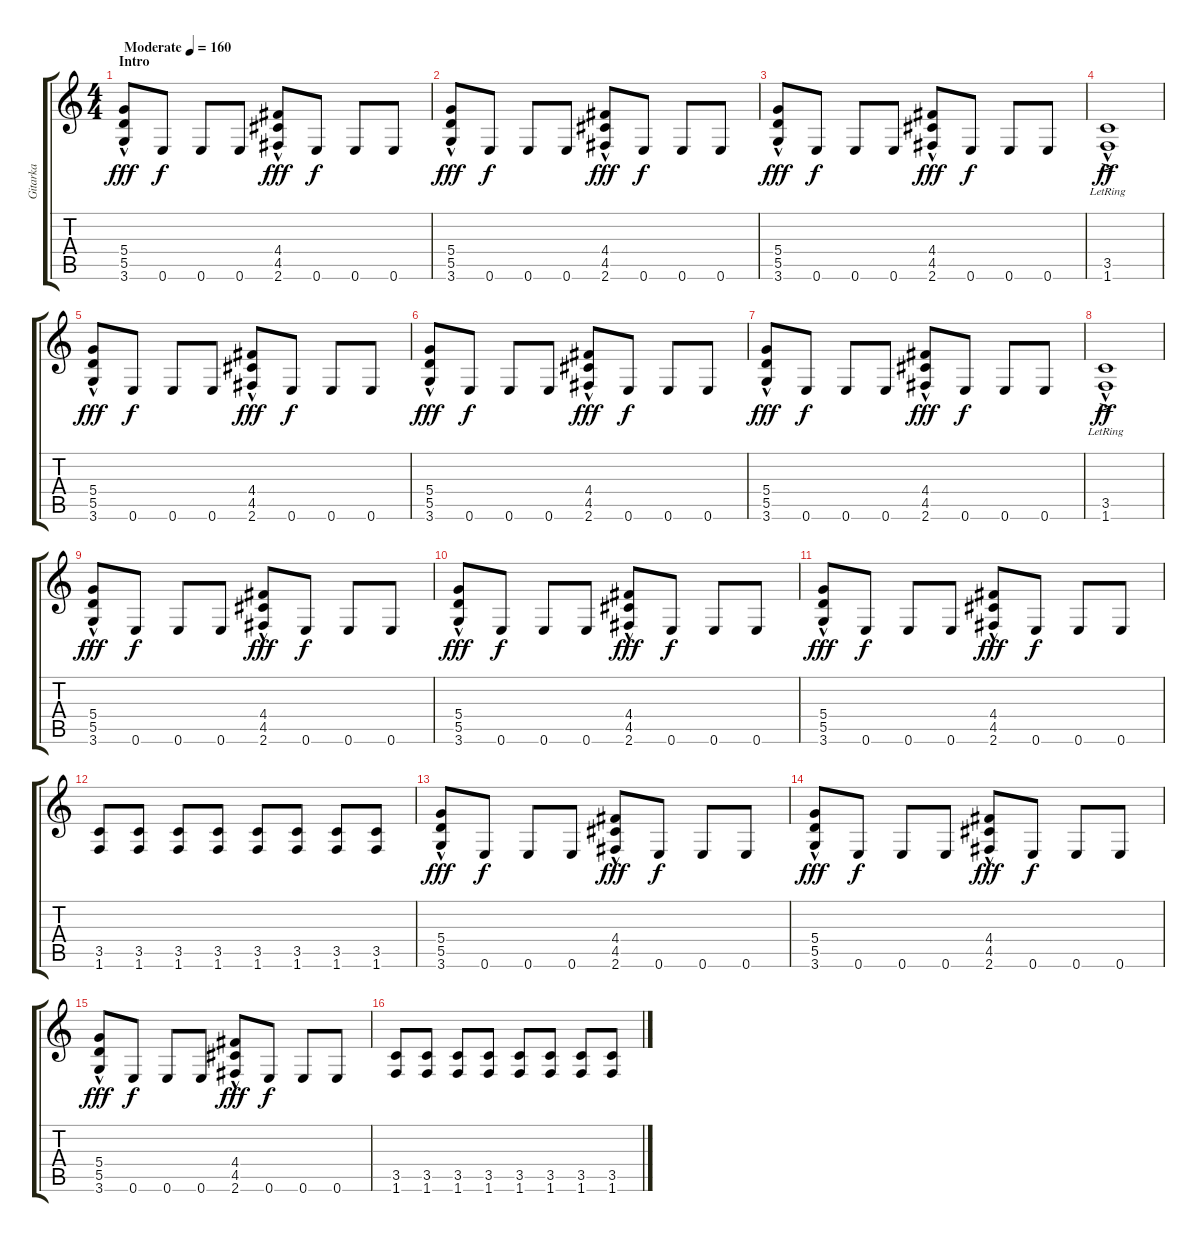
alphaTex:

\track ("Gitarka" "Gitarka") {instrument distortionguitar}
\staff {score tabs}
\tuning (E4 B3 G3 D3 A2 E2) {hide}
\ts (4 4)
\section ("" "Intro")
\tempo (160 "Moderate")
\clef g2
\ks c
(5.4{hac} 5.5 3.6).8{dy fff instrument distortionguitar} 0.6.8{dy f} 0.6.8 0.6.8 (4.4{hac} 4.5 2.6).8{dy fff} 0.6.8{dy f} 0.6.8 0.6.8 |
(5.4{hac} 5.5 3.6).8{dy fff} 0.6.8{dy f} 0.6.8 0.6.8 (4.4{hac} 4.5 2.6).8{dy fff} 0.6.8{dy f} 0.6.8 0.6.8 |
(5.4{hac} 5.5 3.6).8{dy fff} 0.6.8{dy f} 0.6.8 0.6.8 (4.4{hac} 4.5 2.6).8{dy fff} 0.6.8{dy f} 0.6.8 0.6.8 |
(3.5{hac lr} 1.6{ac lr}).1{dy ff} |
(5.4{hac} 5.5 3.6).8{dy fff} 0.6.8{dy f} 0.6.8 0.6.8 (4.4{hac} 4.5 2.6).8{dy fff} 0.6.8{dy f} 0.6.8 0.6.8 |
(5.4{hac} 5.5 3.6).8{dy fff} 0.6.8{dy f} 0.6.8 0.6.8 (4.4{hac} 4.5 2.6).8{dy fff} 0.6.8{dy f} 0.6.8 0.6.8 |
(5.4{hac} 5.5 3.6).8{dy fff} 0.6.8{dy f} 0.6.8 0.6.8 (4.4{hac} 4.5 2.6).8{dy fff} 0.6.8{dy f} 0.6.8 0.6.8 |
(3.5{hac lr} 1.6{ac lr}).1{dy ff} |
(5.4{hac} 5.5 3.6).8{dy fff} 0.6.8{dy f} 0.6.8 0.6.8 (4.4{hac} 4.5 2.6).8{dy fff} 0.6.8{dy f} 0.6.8 0.6.8 |
(5.4{hac} 5.5 3.6).8{dy fff} 0.6.8{dy f} 0.6.8 0.6.8 (4.4{hac} 4.5 2.6).8{dy fff} 0.6.8{dy f} 0.6.8 0.6.8 |
(5.4{hac} 5.5 3.6).8{dy fff} 0.6.8{dy f} 0.6.8 0.6.8 (4.4{hac} 4.5 2.6).8{dy fff} 0.6.8{dy f} 0.6.8 0.6.8 |
(3.5 1.6).8 (3.5 1.6).8 (3.5 1.6).8 (3.5 1.6).8 (3.5 1.6).8 (3.5 1.6).8 (3.5 1.6).8 (3.5 1.6).8 |
(5.4{hac} 5.5 3.6).8{dy fff} 0.6.8{dy f} 0.6.8 0.6.8 (4.4{hac} 4.5 2.6).8{dy fff} 0.6.8{dy f} 0.6.8 0.6.8 |
(5.4{hac} 5.5 3.6).8{dy fff} 0.6.8{dy f} 0.6.8 0.6.8 (4.4{hac} 4.5 2.6).8{dy fff} 0.6.8{dy f} 0.6.8 0.6.8 |
(5.4{hac} 5.5 3.6).8{dy fff} 0.6.8{dy f} 0.6.8 0.6.8 (4.4{hac} 4.5 2.6).8{dy fff} 0.6.8{dy f} 0.6.8 0.6.8 |
(3.5 1.6).8 (3.5 1.6).8 (3.5 1.6).8 (3.5 1.6).8 (3.5 1.6).8 (3.5 1.6).8 (3.5 1.6).8 (3.5 1.6).8
